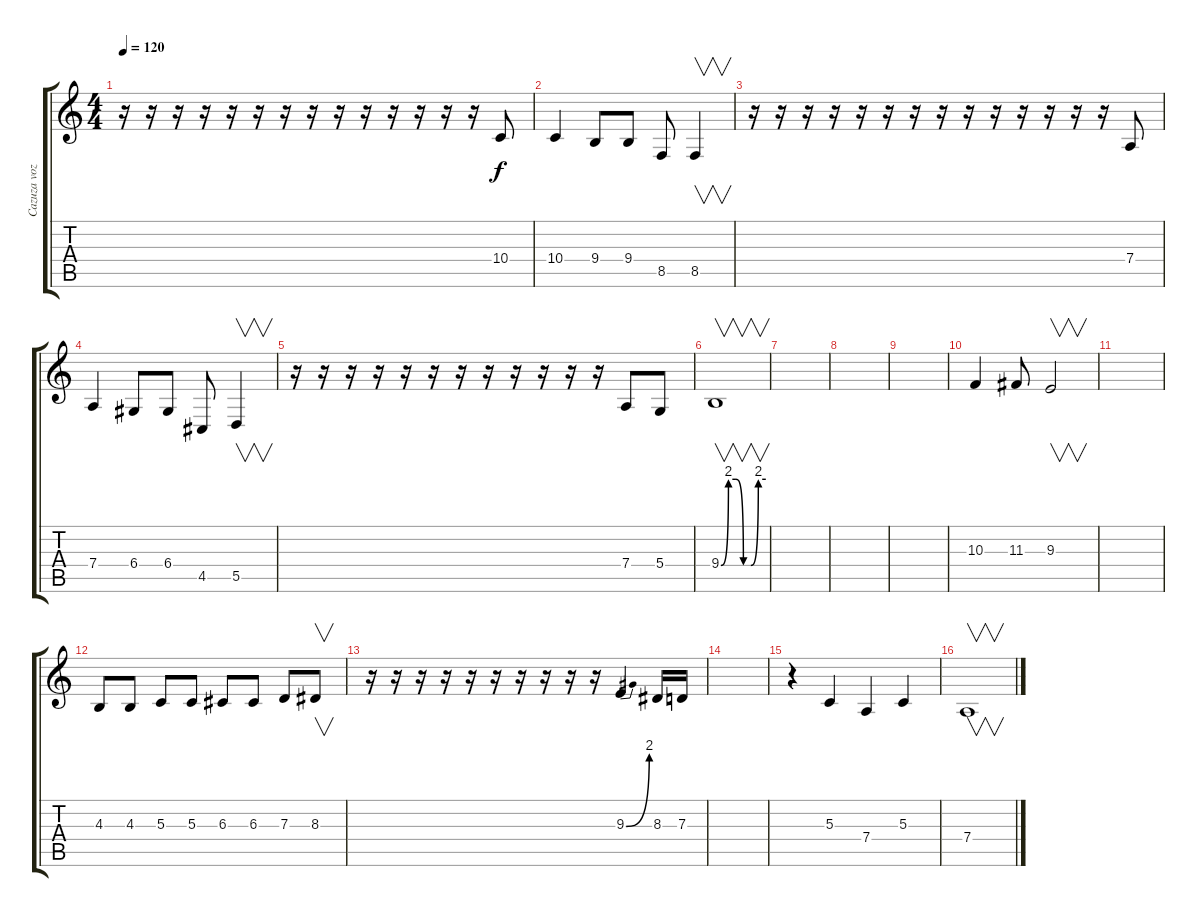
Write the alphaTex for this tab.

\track ("Cazuza voz" "Cazuza voz") {instrument voiceoohs}
\staff {score tabs}
\tuning (E4 B3 G3 D3 A2 E2) {hide}
\ts (4 4)
\tempo 120
\clef g2
\ks c
r.16{dy f} r.16 r.16 r.16 r.16 r.16 r.16 r.16 r.16 r.16 r.16 r.16 r.16 r.16 10.4.8 |
10.4.4 9.4.8 9.4.8 8.5.8 8.5.4{v} |
r.16 r.16 r.16 r.16 r.16 r.16 r.16 r.16 r.16 r.16 r.16 r.16 r.16 r.16 7.4.8 |
7.4.4 6.4.8 6.4.8 4.5.8 5.5.4{v} |
r.16 r.16 r.16 r.16 r.16 r.16 r.16 r.16 r.16 r.16 r.16 r.16 7.4.8 5.4.8 |
9.4{be (custom 0 0 10 8 20 8 30 0 40 0 50 8 60 8)}.1{v} |
|
|
|
10.3.4 11.3.8 9.3.2{v} |
|
4.3.8 4.3.8 5.3.8 5.3.8 6.3.8 6.3.8 7.3.8 8.3.8{v} |
r.16 r.16 r.16 r.16 r.16 r.16 r.16 r.16 r.16 r.16 9.3{be (bend 0 0 60 8)}.4 8.3.16 7.3.16 |
|
r.4 5.3.4 7.4.4 5.3.4 |
7.4.1{v}
